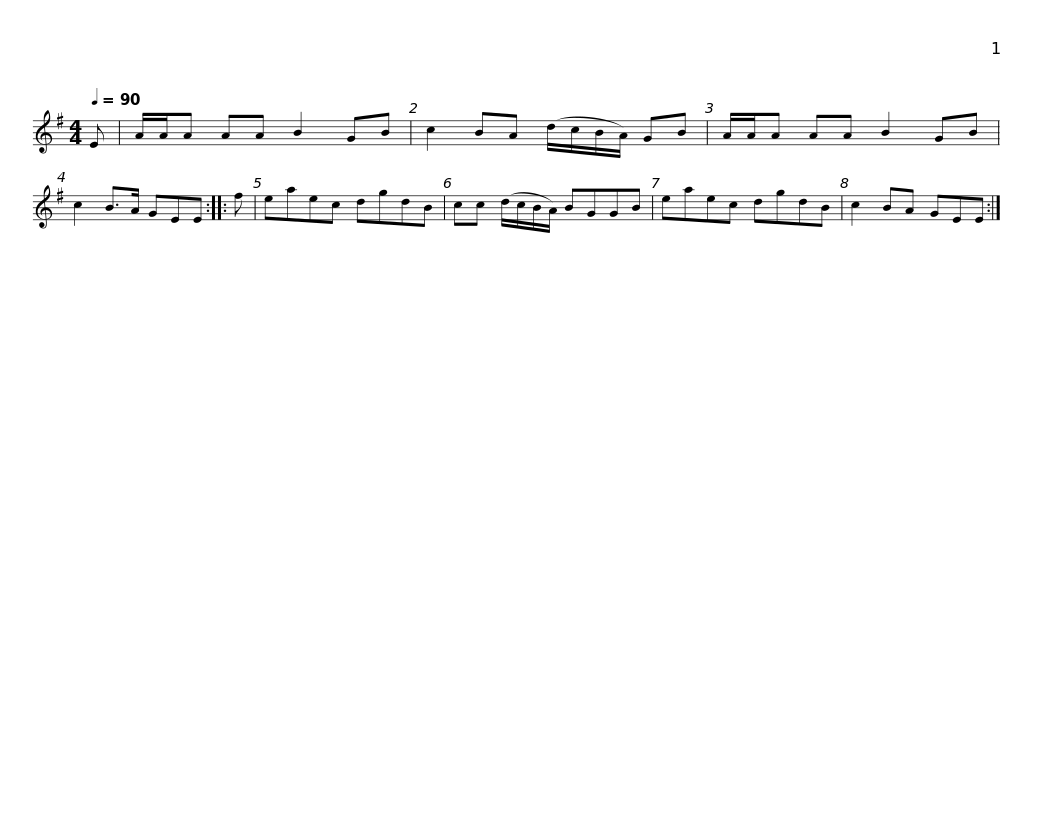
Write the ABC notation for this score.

X:1
L:1/8
Q:1/4=90
M:4/4
I:linebreak $
K:G
V:1 treble
V:1
 E | A/A/A AA B2 GB | c2 BA (d/c/B/A/) GB | A/A/A AA B2 GB | c2 B>A GEE :: %5
 f | eaec dgdB |$ cc (d/c/B/A/) BGGB | eaec dgdB | c2 BA GEE :| %10
